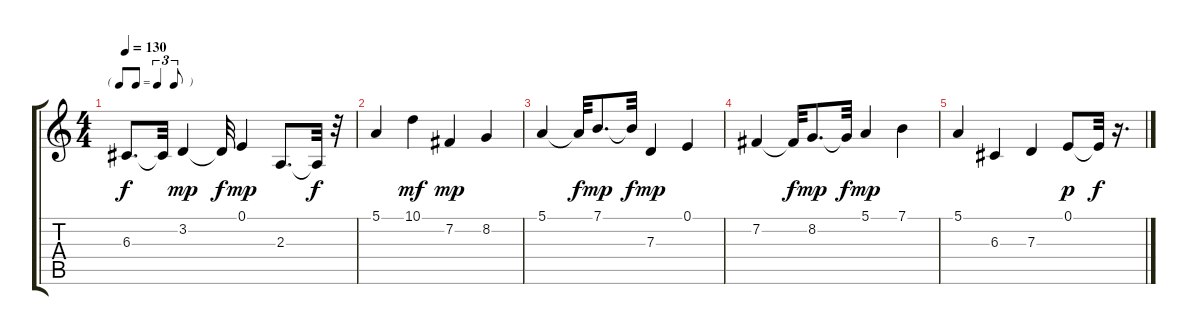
\track "" {instrument violin}
\staff {score tabs}
\tuning (E4 B3 G3 D3 A2 E2) {hide}
\ts (4 4)
\tf triplet8th
\tempo 130
\clef g2
\ks c
6.3{t}.8{d dy f} 6.3{t}.32 3.2.4{dy mp} 3.2{t}.32{dy f} 0.1.4{dy mp} 2.3.8{d} 2.3{t}.32{dy f} r.32 |
5.1.4 10.1.4{dy mf} 7.2.4{dy mp} 8.2.4 |
5.1.4 5.1{t}.32{dy f} 7.1.8{d dy mp} 7.1{t}.32{dy f} 7.3.4{dy mp} 0.1.4 |
7.2.4 7.2{t}.32{dy f} 8.2.8{d dy mp} 8.2{t}.32{dy f} 5.1.4{dy mp} 7.1.4 |
5.1.4 6.3.4 7.3.4 0.1.8{dy p} 0.1{t}.32{dy f} r.16{d}
